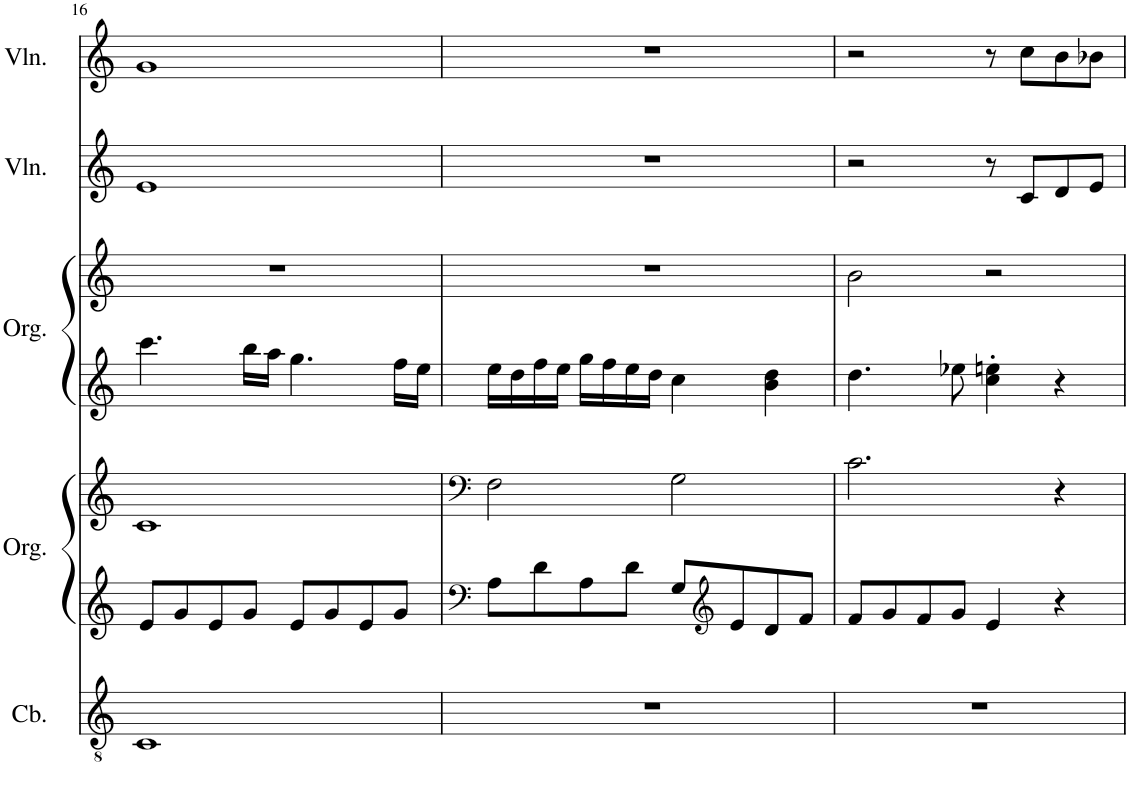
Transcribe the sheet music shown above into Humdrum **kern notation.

**kern	**kern	**kern	**kern	**kern	**kern	**kern
*part5	*part4	*part4	*part3	*part3	*part2	*part1
*staff7	*staff6	*staff5	*staff4	*staff3	*staff2	*staff1
*I"Contrabass	*I"Organ	*	*I"Organ	*	*I"Violin II	*I"Violin I
*I'Cb.	*I'Org.	*	*I'Org.	*	*I'Vln.	*I'Vln.
!!LO:PB:g=z
*clefGv2	*clefG2	*clefG2	*clefG2	*clefG2	*clefG2	*clefG2
*Trd7c12	*	*	*	*	*	*
*k[]	*k[]	*k[]	*k[]	*k[]	*k[]	*k[]
*M4/4	*M4/4	*M4/4	*M4/4	*M4/4	*M4/4	*M4/4
=16	=16	=16	=16	=16	=16	=16
1C	8e/L	1c	4.ccc\	1r	1e	1g
.	8g/	.	.	.	.	.
.	8e/	.	.	.	.	.
.	8g/J	.	16bb\LL	.	.	.
.	.	.	16aa\JJ	.	.	.
.	8e/L	.	4.gg\	.	.	.
.	8g/	.	.	.	.	.
.	8e/	.	.	.	.	.
.	8g/J	.	16ff\LL	.	.	.
.	.	.	16ee\JJ	.	.	.
=17	=17	=17	=17	=17	=17	=17
*	*clefF4	*clefF4	*	*	*	*
1r	8A\L	2F\	16ee\LL	1r	1r	1r
.	.	.	16dd\	.	.	.
.	8d\	.	16ff\	.	.	.
.	.	.	16ee\JJ	.	.	.
.	8A\	.	16gg\LL	.	.	.
.	.	.	16ff\	.	.	.
.	8d\J	.	16ee\	.	.	.
.	.	.	16dd\JJ	.	.	.
.	8G/L	2G\	4cc\	.	.	.
*	*clefG2	*	*	*	*	*
.	8e/	.	.	.	.	.
.	8d/	.	4b\ 4dd\	.	.	.
.	8f/J	.	.	.	.	.
=18	=18	=18	=18	=18	=18	=18
1r	8f/L	2.c\	4.dd\	2b\	2r	2r
.	8g/	.	.	.	.	.
.	8f/	.	.	.	.	.
.	8g/J	.	8ee-X\	.	.	.
.	4e/	.	4cc\' 4een\'	2r	8r	8r
.	.	.	.	.	8c/L	8cc\L
.	4r	4r	4r	.	8d/	8b\
.	.	.	.	.	8e/J	8b-X\J
=	=	=	=	=	=	=
*-	*-	*-	*-	*-	*-	*-
